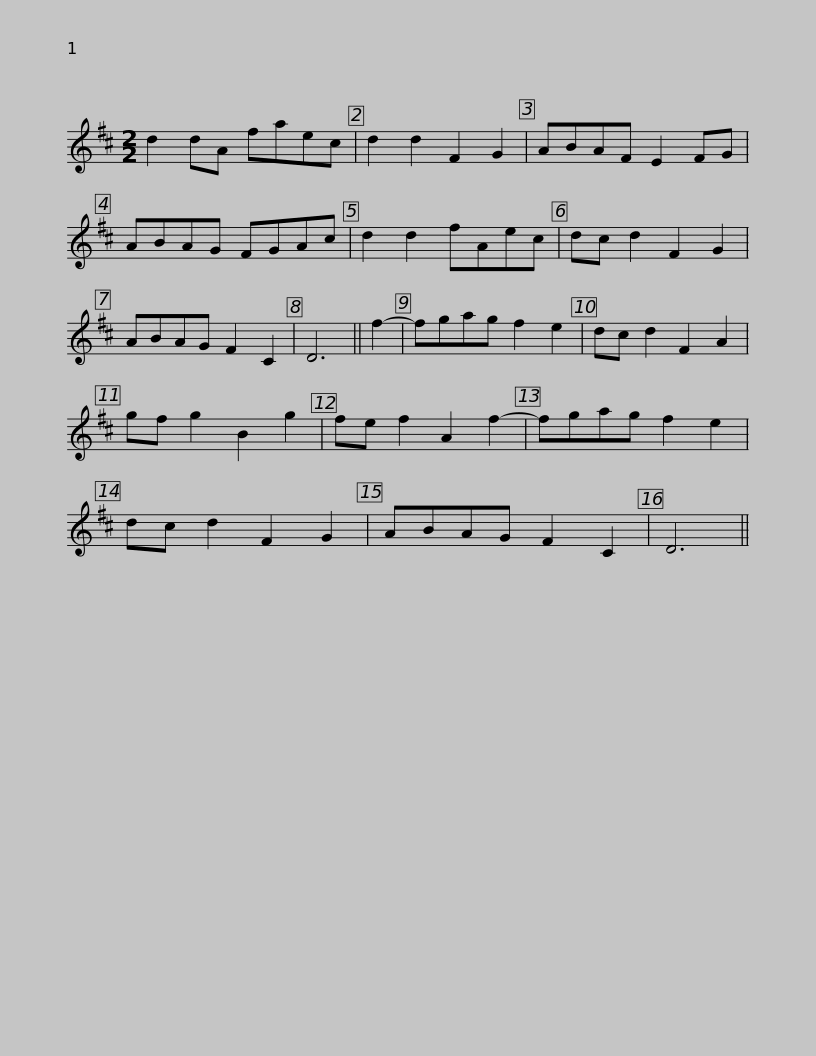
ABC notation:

X:1
L:1/8
M:2/2
I:linebreak $
K:D
V:1 treble
V:1
 d2 dA faec | d2 d2 F2 G2 | ABAF E2 FG | ABAG FGAc | d2 d2 fAec | %5
 dc d2 F2 G2 | ABAG F2 C2 |$ D6 || f2- | fgag f2 e2 | %10
 dc d2 F2 A2 | gf g2 B2 g2 | fe f2 A2 f2- | fgag f2 e2 | dc d2 F2 G2 | %15
 ABAG F2 C2 |$ D6 || %17
